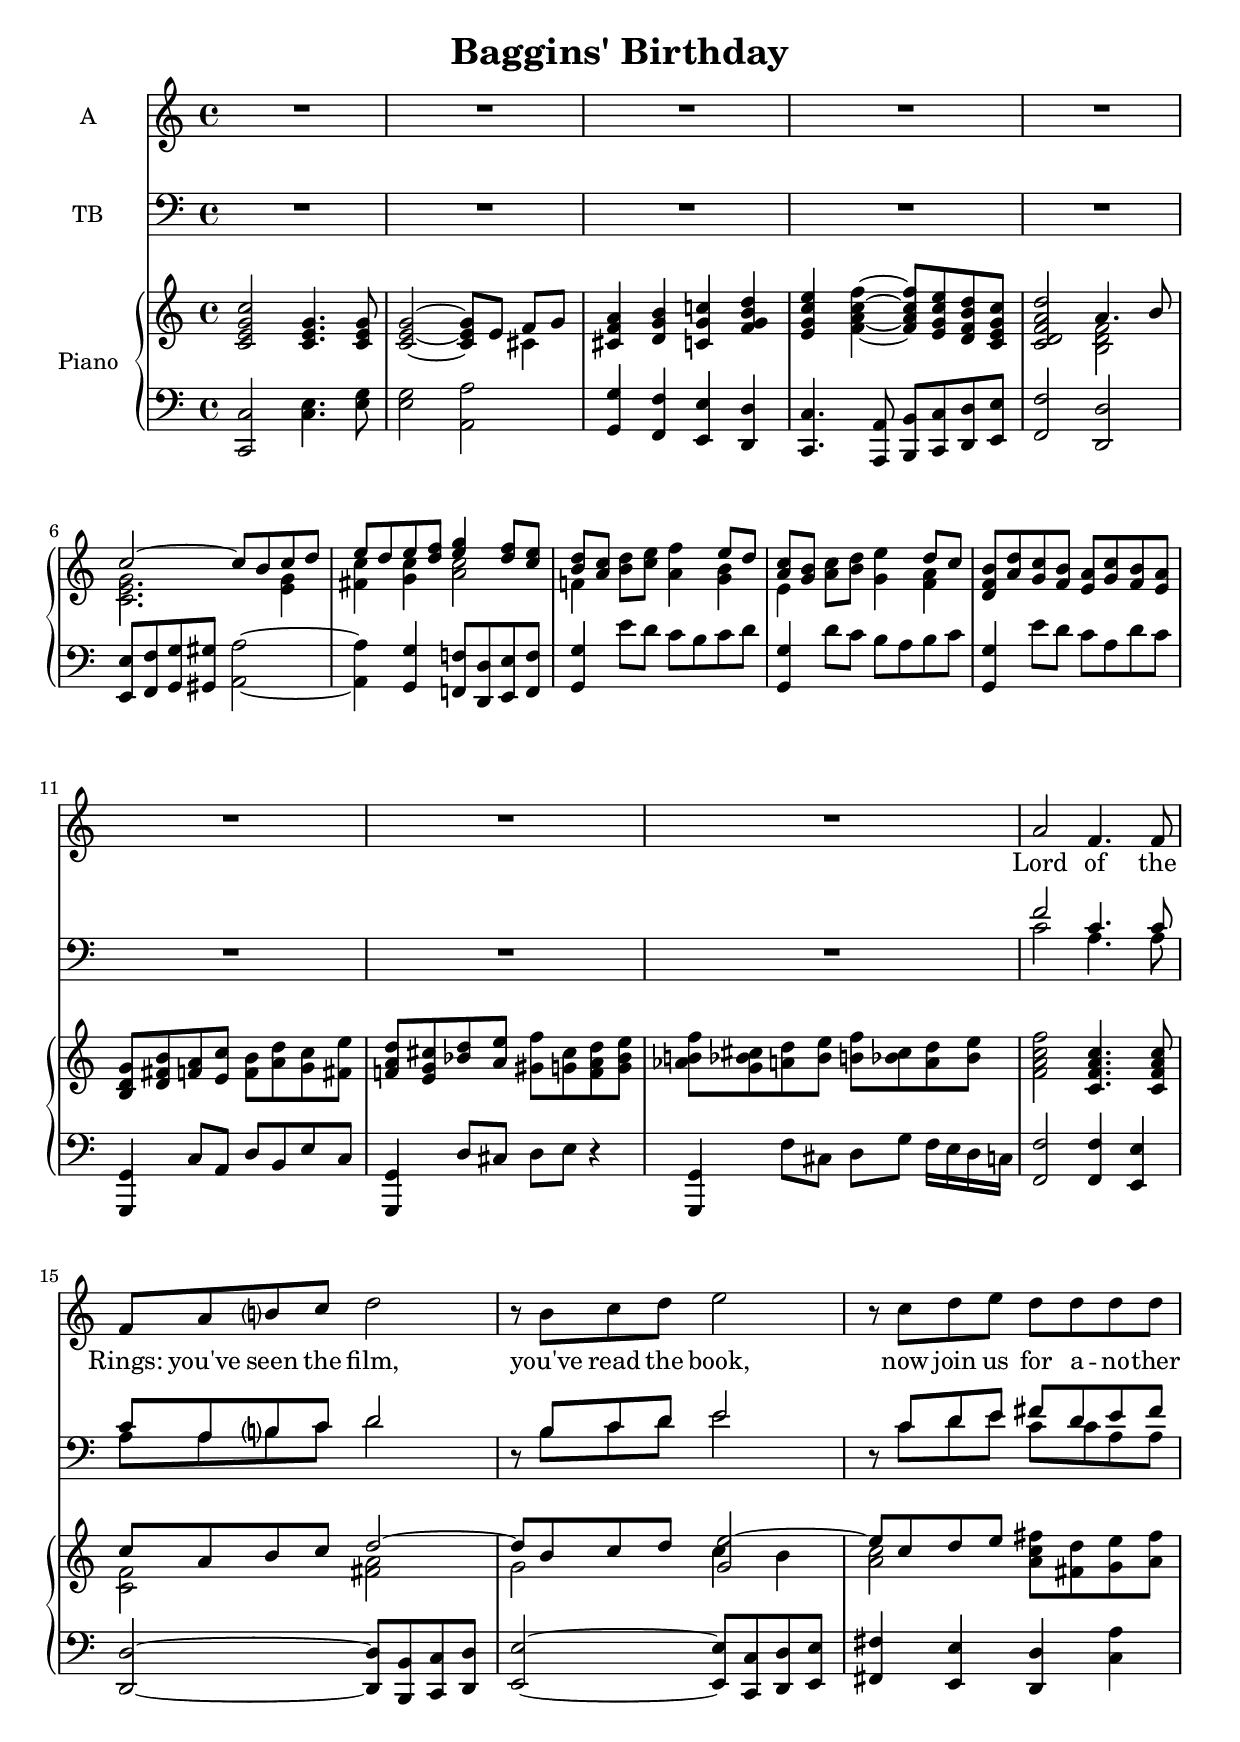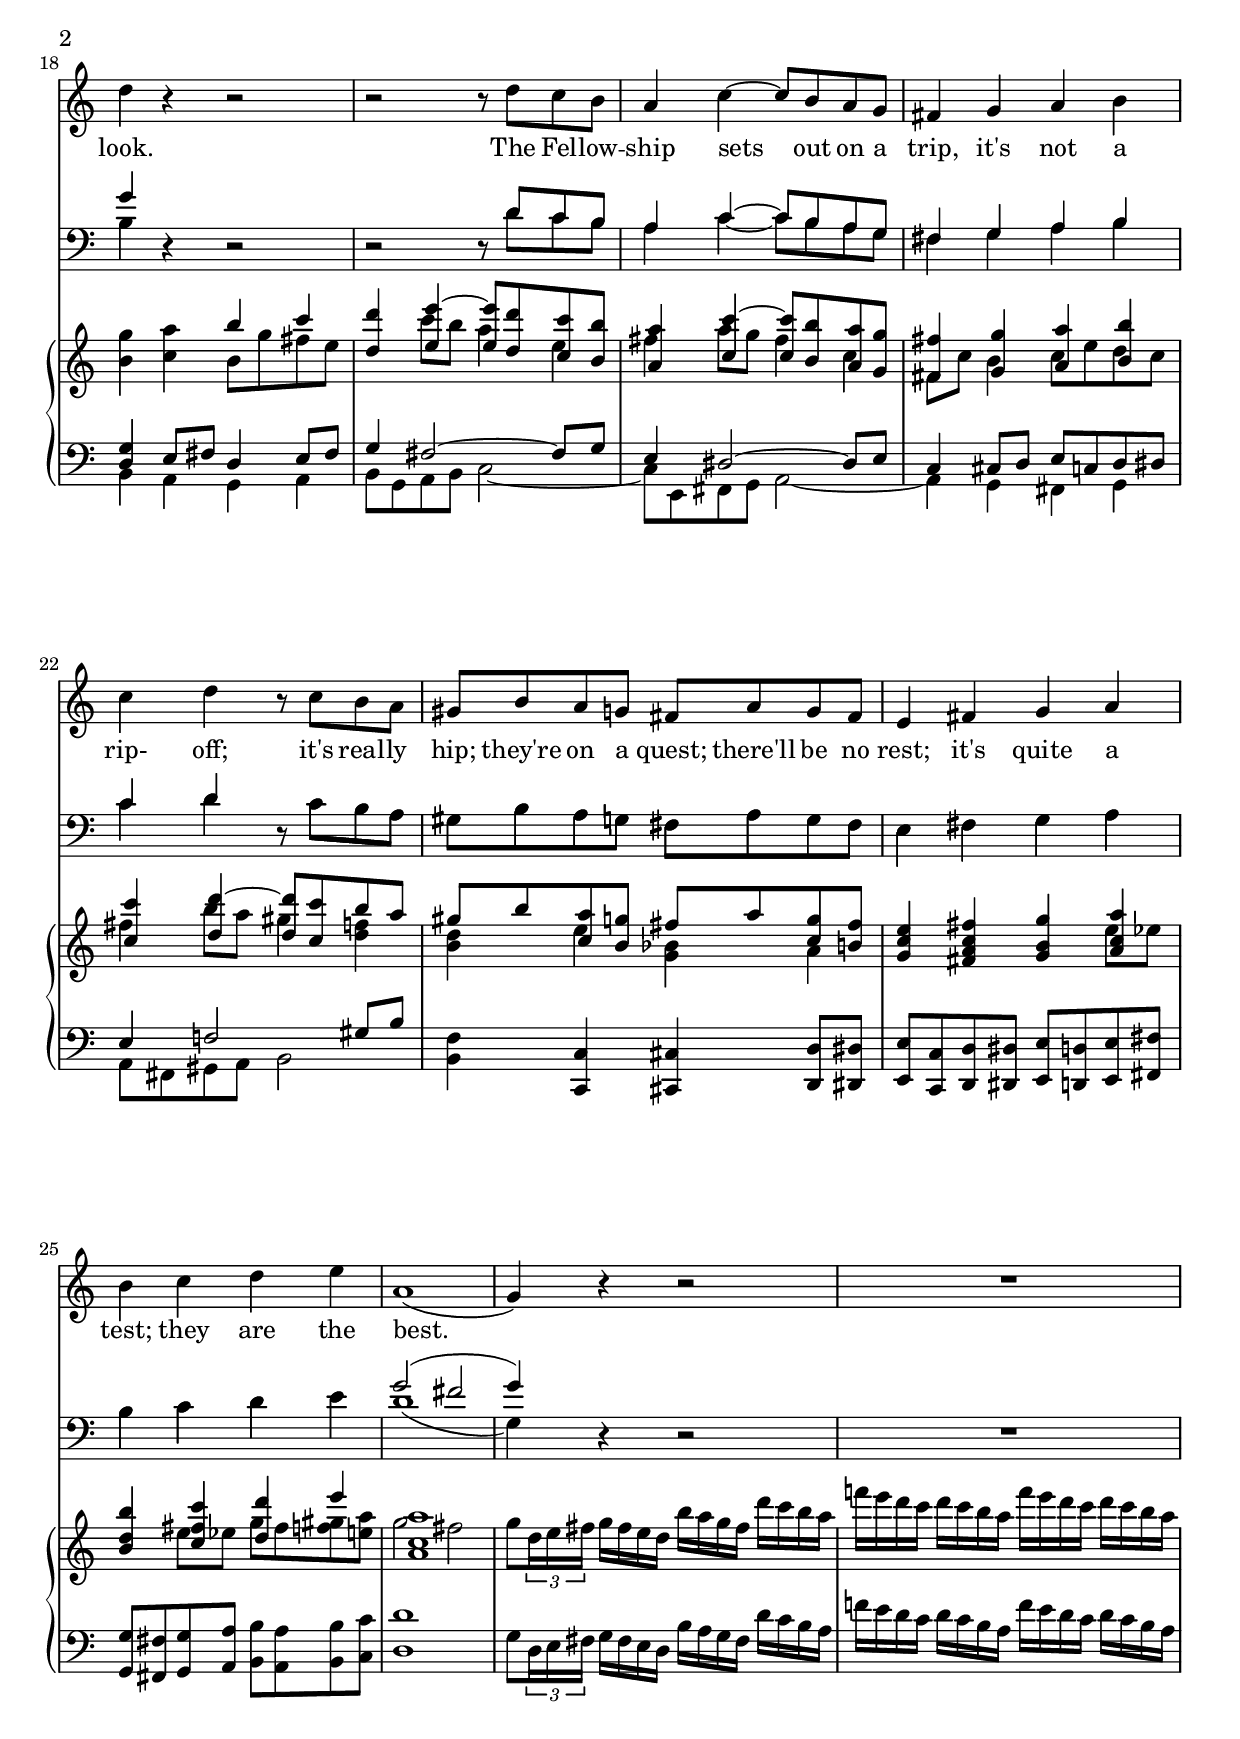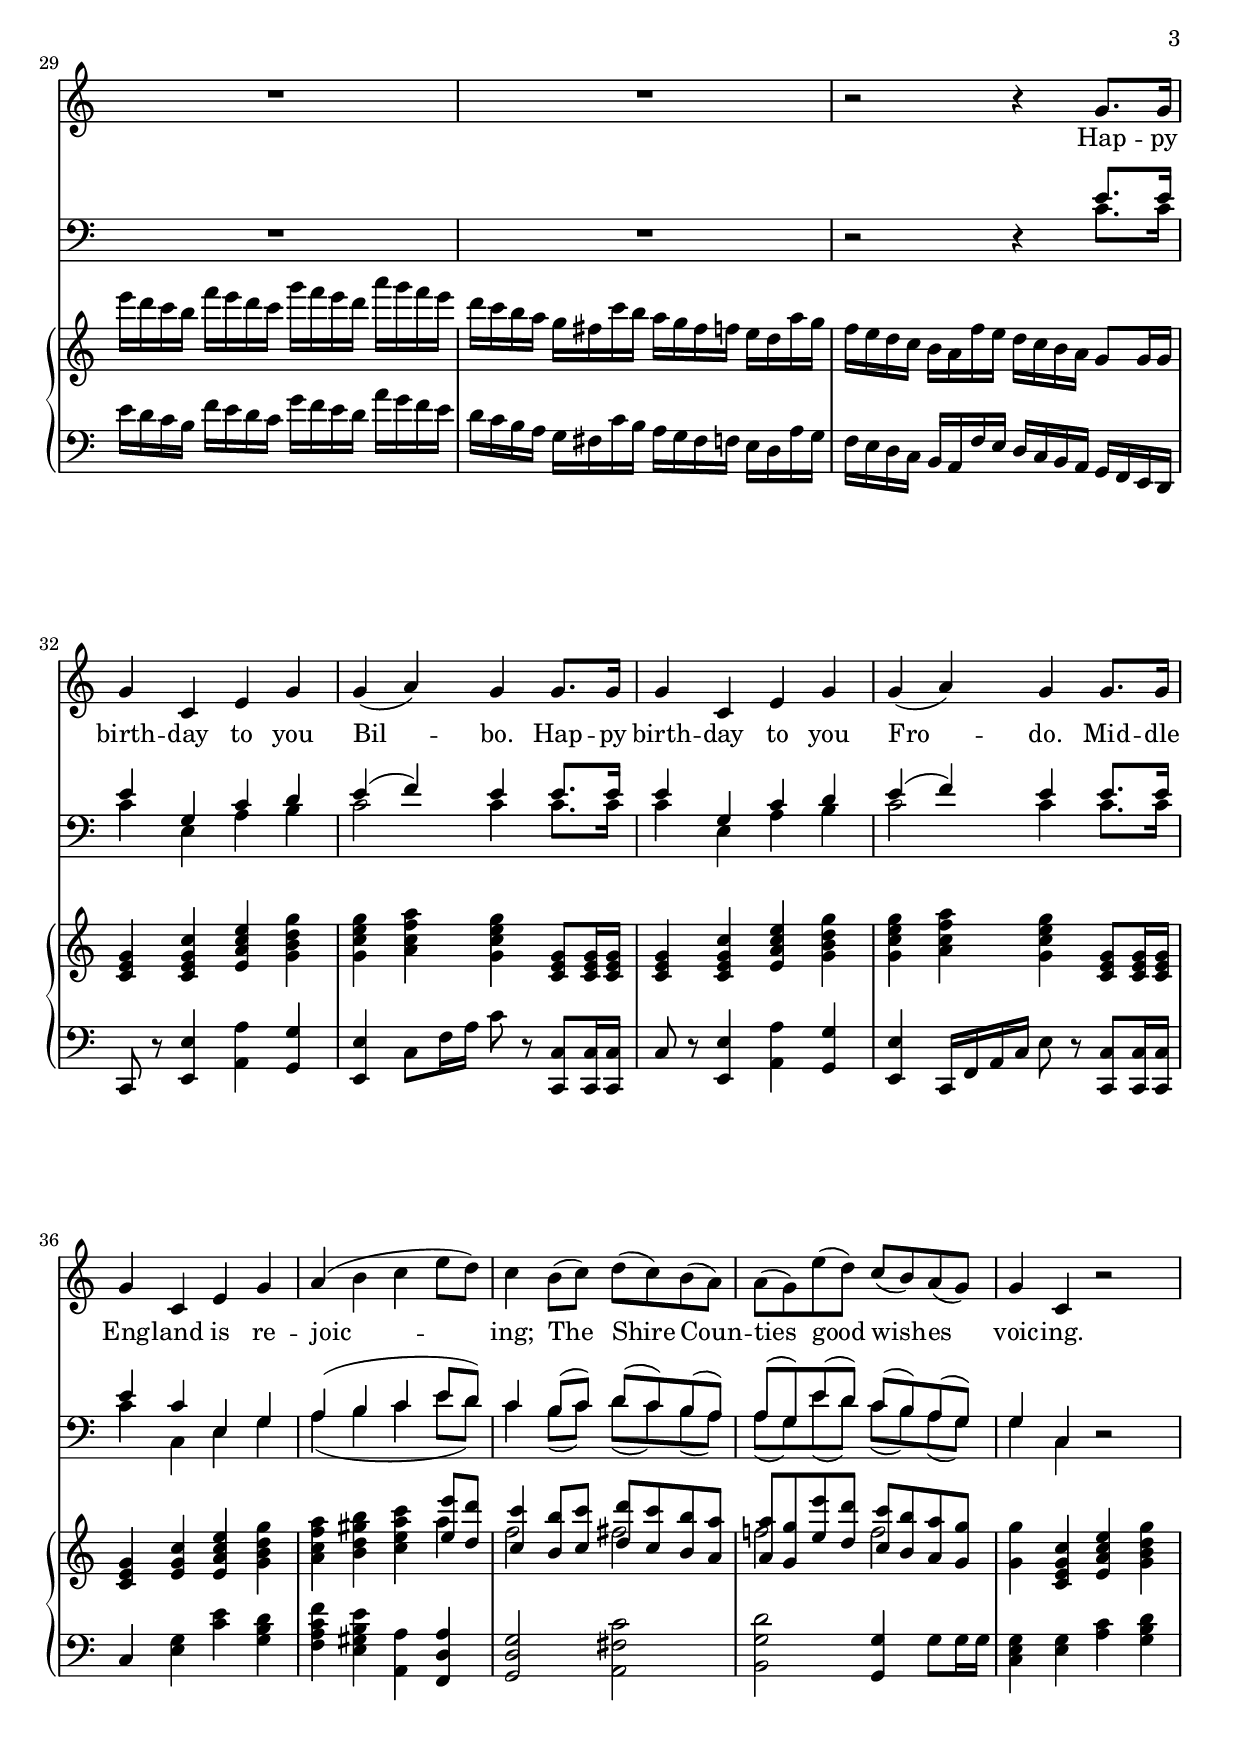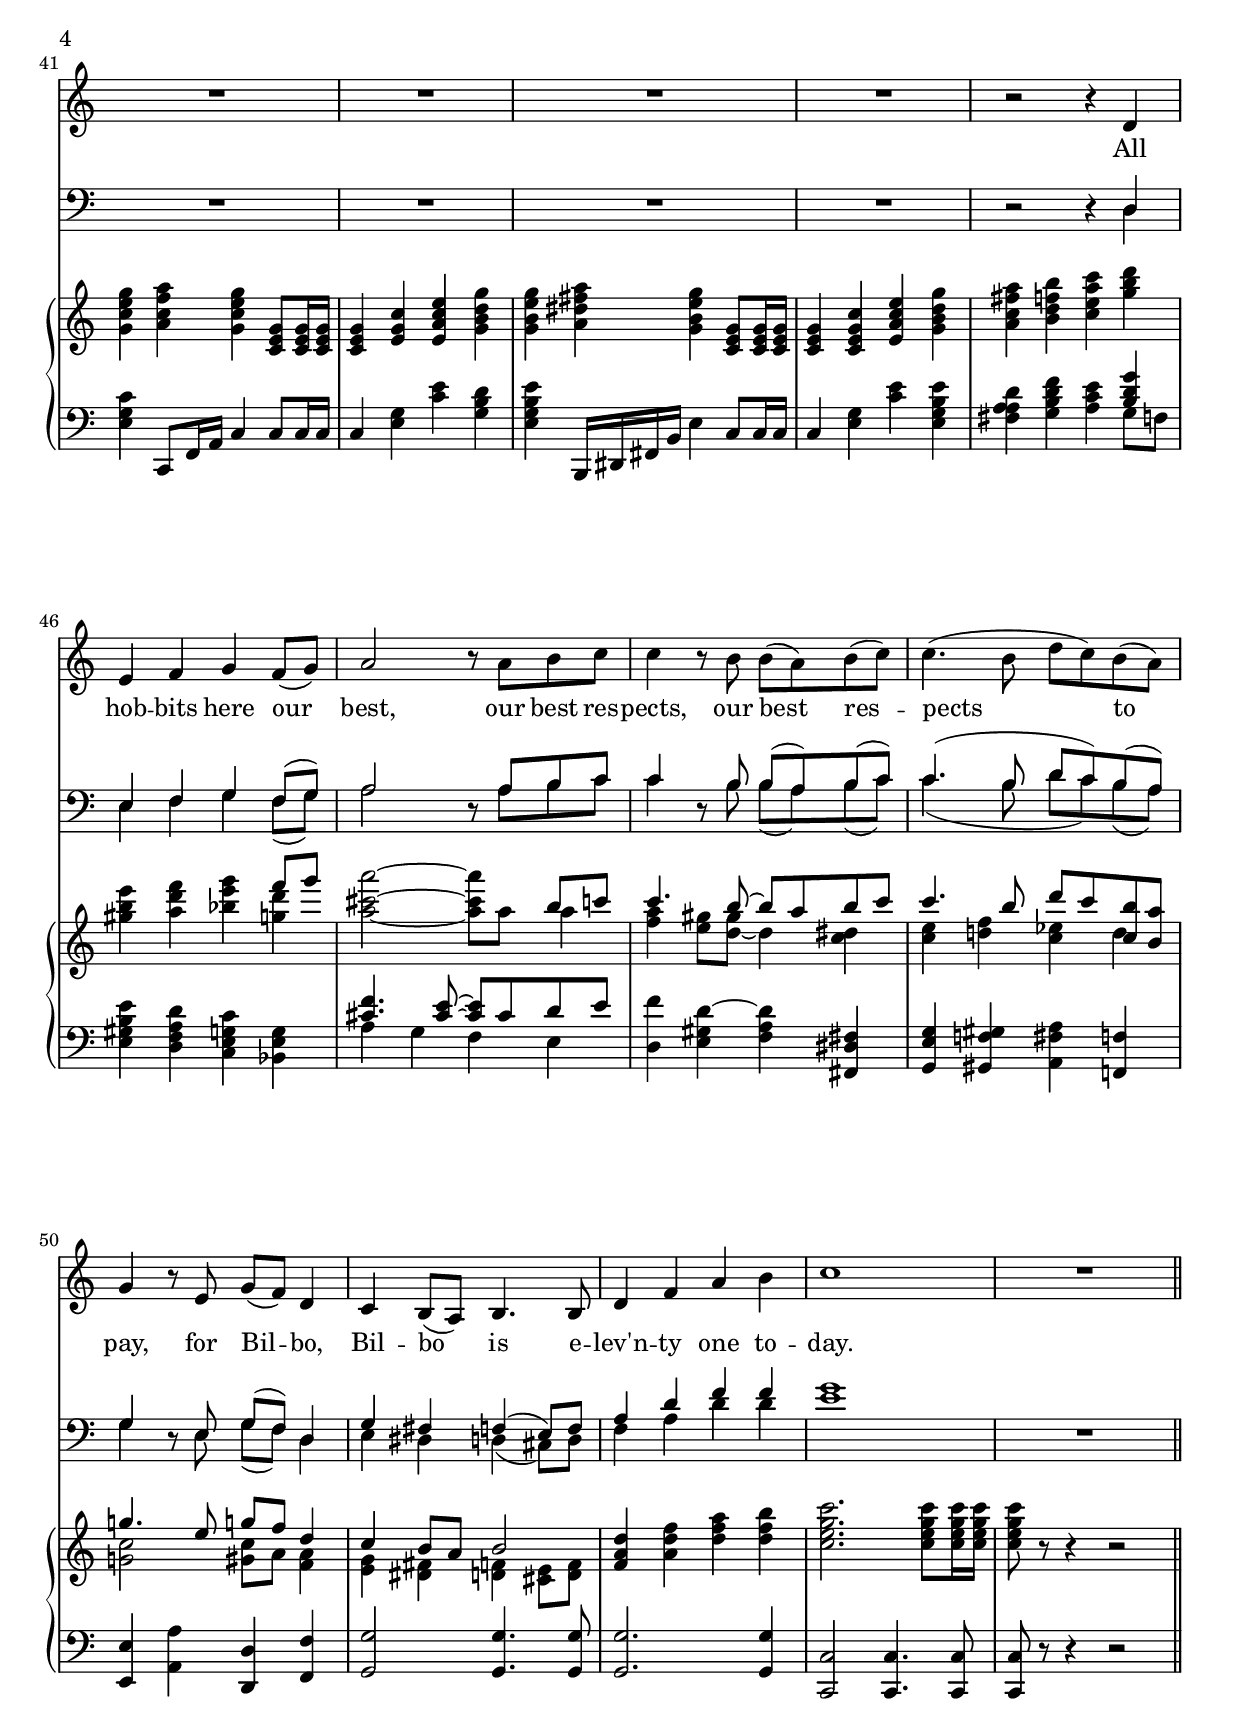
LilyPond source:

%	Baggins Birthday - 2021-12-27
%	originally for 'Lord of the Things' 2004

\version "2.22.1"
\include "english.ly" 

\header 
{
  title = "Baggins' Birthday"
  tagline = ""
}

global = { \key c \major \time 4/4 }

Anotes = \relative c'' 
{
  \global
  \dynamicUp
  R1*13 | a2 f4. f8 | f a b? c d2 | r8 b c d e2 | r8 c d e d d d d | 
  d4 r r2 | r2 r8 d c b | a4 c~ c8 b  a g | fs4 g a b |	% bar 18
  c d r8 c b a | gs b a g fs a g fs | e4 fs g a | b c d e | 	% bar 22
  a,1( | g4) r r2 | R1*3 | 
  r2 r4 g8. g16 | g4 c, e g | g( a) g g8. g16 | g4 c, e g | 	% bar 31
  g( a) g g8. g16 | g4 c, e g | a( b c e8 d) | 	% bar 35
  c4 b8( c) d( c) b( a) | a( g) e'( d) c( b) a( g) | g4 c, r2 | R1*4 | %bar 38
  r2 r4 d | e f g f8( g) | a2 r8 a b c | c4 r8 b b( a) b( c) | 	%bar 45
  c4.( b8 d c) b( a) | g4 r8 e g( f) d4 | 	% bar 49
  c b8( a) b4. b8 | d4 f a b | c1 | 	% bar 51
  R1 \bar "||" 
}

Awords = \lyricmode 
{
  Lord of the Rings: you've seen the film, 
  you've read the book, now join us for a -- no -- ther look. 
  The Fel -- low -- ship sets out on a trip, it's not a rip- off;
  it's real -- ly hip; they're on a quest; there'll be no rest; 
  it's quite a test; they are the best. 
  Hap -- py birth -- day to you Bil -- bo. 
  Hap -- py birth -- day to you Fro -- do. 
  Mid -- dle Eng -- land is re -- joic -- ing; 
  The Shire Coun -- ties good wish -- es voic -- ing. 
  All hob -- bits here our best, our best res -- pects, 
  our best res -- pects to pay, 
  for Bil -- bo, Bil -- bo is e -- lev'n -- ty one to -- day.
}

Tnotes = \relative c'
{
  \global \dynamicUp
  \oneVoice R1*13 | 
  \voiceOne f2 c4. c8 | c a b? c d2 | \oneVoice r8 \voiceOne b c d e2 | 
  \oneVoice r8 \voiceOne c d e fs d e fs | 	% bar 17
  g4 \oneVoice r r2 | r2 r8 \voiceOne d c b | a4 c~ c8 b a g | fs4 g a b | 
  c d \oneVoice r8 c b a | gs b a g fs a g fs | e4 fs g a | 
  b c d e | \voiceOne g2( fs | g4) \oneVoice r r2 | R1*3 | 	% bar 25
  r2 r4 \voiceOne e8. e16 | e4 g, c d | e( f) e e8. e16 | 	% bar 31
  e4 g, c d | e( f) e e8. e16 | e4 c e, g | a( b c e8 d) | 	% bar 34
  c4 b8( c) d( c) b( a) | a( g) e'( d) c( b) a( g) | g4 c, \oneVoice r2 | R1*4 |  %bar 38
  r2 r4 \voiceOne d | e f g f8( g) | 	%bar 45
  a2 \oneVoice r8 \voiceOne a b c | c4 \oneVoice r8 \voiceOne b b( a) b( c) | % bar 47
  c4.( b8 d c) b( a) | g4 \oneVoice r8 \voiceOne e g( f) d4 | 	% bar 49
  g fs f( e8) f | a4 d f f | g1 | 	% bar 51
  \oneVoice R1 | 
}

Twords = \lyricmode 
{
  %	same words for all parts
}

Bnotes = \relative c' 
{
  \global
  s1*13 | \voiceTwo c2 a4. a8 | a a b? c d2 | s8 b c d e2 | s8 c d e c c a a | 
  b4 s s2 | s2 s8 d c b | a4 c~ c8 b a g | fs4 g a b | 
  c d s8 c b a | gs b a g fs a g fs | e4 fs g a | 
  b c d e | d1( | g,4) s s2 | s1*3 | 
  s2 s4 c8. c16 | c4 e, a b | c2 c4 c8. c16 | %bar 31
  c4 e, a b | c2 c4 c8. c16 | c4 c, e g | a( b c e8 d) |  % bar 34
  c4 b8( c) d( c) b( a) | a( g) e'( d) c( b) a( g) | g4 c, s2 | s1*4 |  %bar 38
  s2 s4 d | e f g f8( g) | a2 s8 a b c | c4 s8 b b( a) b( c) | 	%bar 45
  c4.( b8 d c) b( a) | g4 s8 e g( f) d4 | 	% bar 49
  e ds d( cs8) d | f4 a d d | e1 | 	% bar 51
  s1 |
}

Bwords = \lyricmode 
{
  %	same words for all parts
}

RHnotes = \relative c'' 
{
  \global
  <c g e c>2 <g e c>4. <g e c>8 | <g~ e~ c~>2 <g e c>8 e << {f g} \\ cs,4~ >> |	% bar 1
  <a' f cs> <b g d> <c! g c,> <d b g f> | 
  <e c g e> <f c a f>~ <f c a f>8 <e c g e> <d b f d> <c g e c> | 	% bar 4
  <d a f d c>2 << {a4. b8} \\ <f d b>2 >> | 	% bar 5
  << { c'2~ c8 b c d | e d e <d f> <e g>4 <d f>8 <c e> } \\ { <g e c>2. <g e>4 | <c fs,> <c g> <c a>2 } >>
  << { <d b>8[ <c a>] } \\ f,!4 >> <d' b>8 <e c>  <f a,>4 << {e8 d} \\ <b g>4 >> | 	% bar 8
  << {<c a>8[ <b g>]} \\ e,4 >> <c' a>8 <d b> <e g,>4 << {d8 c}\\ <a f>4 >> | 	% bar 9
  <b f d>8 <d a> <c g> <b f> <a e> <c g> <b f> <a e> | 	% bar 10
  <g d b> <b fs d > <a f> <c e,> <b f> <d a> <c g> <e fs,> | 	% bar 11
  <d a f!> <cs g e> <d bf> <e a,> <f gs,> <cs g> <d a f> <e bf g> | 	% bar 12 
  <f b,! af> <cs bf g> <d a> <e bf> <f b,> <cs bf> <d a> <e bf> | 	% bar 13
  <f c a f>2 <c a f c>4. <c a f c>8 |  % bar 14
  << 
    { c8 a b c d2~ | d8 b c d <e~ g,>2 | e8 c d e } 			% bar 15
    \\ 
    { <f, c>2 <a fs> | g c4 b | <c a>2  }  				% bar 15
  >> 
  <fs c a>8 <d fs,> <e g,> <fs a,> | 
  <g b,>4 <a c,>						 % bar 18
  << 
    { 
      b4 c | <d d,>4 <e~ e,> <e e,>8 <d d,> <c c,> <b b,> | 
      <a a,>4 <c~ c,> <c c,>8 <b b,> <a a,> <g g,> | <fs fs,>4 <g g,> <a a,> <b b,> |  % bar 20
      <c c,> <d~ d,> <d d,>8 <c c,> b a | gs8 b <a c,> <g b,> fs a <g c,> <fs b,> | 	% bar 22
      <e c g>4 <fs c a fs> <g b, g>  <a c, a> | <b d, b> <c fs, c> <d d,> e | <a, c, a>1 |	% bar 24
    } 
    \\ 
    { 
      b,8 g' fs e | s4 c'8 b a4 e | fs a8 g fs4 c | fs,8 c' b4 c8 e d c | fs4 b8 a gs4 <f d> | 
      <d b> e <bf g> a | s2. e'8 ef | s4 e8 ef g fs <gs f> <a e> | g2 fs |	% bar 23
    } 
  >> 	
 
  g8 \tuplet 3/2 {d16 e fs} g fs e d b' a g fs d' c b a | 	% bar 26
  f'! e d c d c b a f' e d c d c b a | 	% bar 28
  e' d c b f' e d c g' f e d a' g f e | 	% bar 29
  d c b a g fs c' b a g fs f e d a' g | 	% bar 30
  f e d c b a f' e d c b a g8 g16 g | 	% bar 31
  <g e c>4 <c g e c> <e c a e> <g d b g> | 	% bar 32
  <g e c g> <a f c a> <g e c g> <g, e c>8 <g e c>16 <g e c> | 	% bar 33
  <g e c>4 <c g e c> <e c a e> <g d b g> | 	% bar 34
  <g e c g> <a f c a> <g e c g> <g, e c>8 <g e c>16 <g e c> | 	% bar 35
  <g e c>4 <c g e> <e c a e> <g d b g> | 	% bar 36
  <a f c a> <b gs d b> <c a e c> << {<e e,>8 <d d,>} \\ {a4} >> 	% bar 37
  << {<c c,>4 <b b,>8 <c c,> <d d,> <c c,> <b b,> <a a,>} \\ { f2 fs } >> | 	%bar 38
  << {<a a,>8 <g g,> <e' e,> <d d,> <c c,> <b b,> <a a,> <g g,>} \\ { f!2 f } >> 	%bar 39
  <g g,>4 <c, g e c> <e c a e> <g d b g> | 	% bar 40
  <g e c g> <a f c a> <g e c g> <g, e c>8 <g e c>16 <g e c> | 	% bar 41
  <g e c>4 <c g e> <e c a e> <g d b g> | 	% bar 42 
  <g e b g> <a fs ds a> <g e b g> <g, e c>8 <g e c>16 <g e c> | 	% bar 43
  <g e c>4 <c g e c> <e c a e> <g d b g> | 	% bar 44
  <a fs c a> <b f d b> <c a e c> <d b g> | 	% bar 45
  <e b gs> <f d a> <g e bf> << {f8 g} \\ {<d g,>4} >> 	% bar 46
  <a' cs, a>2~ <a cs, a>8 a, << {b c} \\ {a4} >> | 	% bar 47
  << {c4. b8~ b a b c} \\ {<a f>4 <gs e>8 <gs d~> d4 <ds c>} >> | 	% bar 48
  << {c'4. b8 d c <b c,> <a b,>} \\ {<e c>4 <f d!> <ef c> d} >> | 	% bar 49
  << {g!4. e8 g! f d4} \\ {<c g!>2 <c gs>8 a <a f>4 | } >> 	% bar 50
  << {c b8 a b2} \\ {<g e>4 <fs ds> <f d> <e cs>8 <f d>} >> 	% bar 51
  <d' a f>4 <f d a> <a f d> <b f d> | <c g e c>2.<c g e c>8 <c g e c>16 <c g e c>  |	% bar 52
  <c g e c>8 r r4 r2 | 
}

LHnotes = \relative c 
{
  \global
  <c c,>2 <c e>4. <e g>8 | <e g>2 <a a,> | 
  <g g,>4 <f f,> <e e,> <d d,> | <c c,>4. <a a,>8 <b b,> <c c,> <d d,> <e e,> |
  < f f,>2 <d d,> | <e e,>8 <f f,> <g g,> <gs gs,> <a~ a,~>2 | 
  <a a,>4 <g g,> <f! f,!>8 <d d,> <e e,> <f f,> | <g g,>4 e'8 d c b c d | 
  <g, g,>4 d'8 c b a b c | <g g,>4 e'8 d c a d c | 
  <g, g,>4 c8 a d b e c | <g g,>4 d'8 cs d e r4 | 
  <g, g,>4 f'8 cs d g f16 e d c | 	% bar 13
  <f f,>2 <f f,>4 <e e,> | <d d,>2~ <d d,>8 <b b,> <c c,> <d d,> | 	% bar 14
  <e e,>2~ <e e,>8 <c c,> <d d,> <e e,> | <fs fs,>4 <e e,> <d d,> <a' c,> | 	% bar 16
  << 
    { <d, g> e8 fs d4 e8 fs | g4 fs2~fs8 g | e4 ds2~ ds8 e | c4 cs8 d e c d ds | e4 f!2 gs8 b |  }  		% bar 18
    \\ 
    { b,4 a g a | b8 g a b c2~ | c8 e, fs g a2~ | a4 g fs g | a8 fs gs a b2~ | }   				% bar 18
  >>
 
  <b f'>4 <c c,> <cs cs,> <d d,>8 <ds ds,> | 	% bar 23
  <e e,> <c c,> <d d,> <ds ds,> <e e,> <d d,> <e e,> <fs fs,> | 	% bar 24
  <g g,> <fs fs,> <g g,> <a a,> <b b,> <a a,> <b b,> <c c,> | <d d,>1 | 	% bar 25
  g,8 \tuplet 3/2 {d16 e fs} g fs e d b' a g fs d' c b a | 			% bar 26
  f'! e d c d c b a f' e d c d c b a | 	% bar 28
  e' d c b f' e d c g' f e d a' g f e | 	% bar 29
  d c b a g fs c' b a g fs f e d a' g | 	% bar 30
  f e d c b a f' e d c b a g f e d | 	% bar 31
  c8 r <e' e,>4 <a a,> <g g,> | 	% bar 32
  <e e,> c8 f16 a c8 r <c, c,>8 <c c,>16 <c c,> | 	% bar 33
  c8 r <e e,>4 <a a,> <g g,> | 	% bar 34
  <e e,> c,16 f a c e8 r <c c,>8 <c c,>16 <c c,> | 	% bar 35
  c4 <g' e> <c e> <d b g> | 	% bar 36
  <f c a f> <e b gs e> <a, a,> <a d, f,> | 	% bar 37
  <g d g,>2 <c fs, a,> | <d g, b,> <g, g,>4 g8 g16 g | 	% bar 38
  <g e c>4 <g e> <c a> <d b g> | 	% bar 40
  <c g e> c,,8 f16 a c4 c8 c16 c | 	% bar 41
  c4 <g' e> <c e> <d b g> | 	% bar 42
  <e b g e> b,,16 ds fs b e4 c8 c16 c | 	% bar 43
  c4 <g' e> <c e> <e b g e> | 	% bar 44
  <d a fs a> <f d b g> <e c a> << {<g d b>} \\ {g,8 f} >> 	% bar 45
  <e' b gs e>4 <d a f d> <c g e c> <g e bf> | 	% bar 46
  << {<f' cs>4. <e cs>8~ <e cs> cs d e} \\ {a,4 g f e} >> | 	% bar 47
  <f' d,> <d~ gs, e> <d a f> <fs, ds fs,> |	% bar 48 
  <g e g,> <gs f! gs,> <a fs a,> <f f,!> |	% bar 49
  <e e,> <a a,> <d, d,> <f f,> | <g g,>2 <g g,>4. <g g,>8 | 	% bar 50
  <g g,>2. <g g,>4 | <c, c,>2 <c c,>4. <c c,>8 |   % bar 52
  <c c,>8 r r4 r2 |                      
}


\score 
{
  <<
    \new Staff \with { instrumentName = "A" midiInstrument = "choir aahs"} 
    { \Anotes } \addlyrics { \Awords }
    
    \new Lyrics = "T" { s1 } 	% need to predefine place for these 
    
    \new Staff \with { instrumentName = "TB" midiInstrument = "choir aahs" } 
    { 
      \clef bass
      <<
        \new Voice = "T" { \voiceOne \Tnotes }
        \new Voice = "B" { \voiceTwo \Bnotes }
      >>
    }
    \new Lyrics = "B" { s1 } 	% need to predefine place for these 
    
    %	\context Lyrics = T \lyricsto T \Twords 	% this is where lyrics actually defined 
    %	\context Lyrics = B \lyricsto B \Bwords 	% note no quotes round name of voice 
    
    
    \new PianoStaff \with { instrumentName = "Piano" } 
    <<
      \new Staff = "RH" \with { midiInstrument = "acoustic grand" } 
      { \clef G \RHnotes }
      \new Staff = "LH" \with { midiInstrument = "acoustic grand" } 
      { \clef bass \LHnotes } 
    >>
    
  >>
  
  \layout 
  { \context 
    { \Staff \RemoveEmptyStaves }
  }
  \midi {\tempo 4=100 }
}
